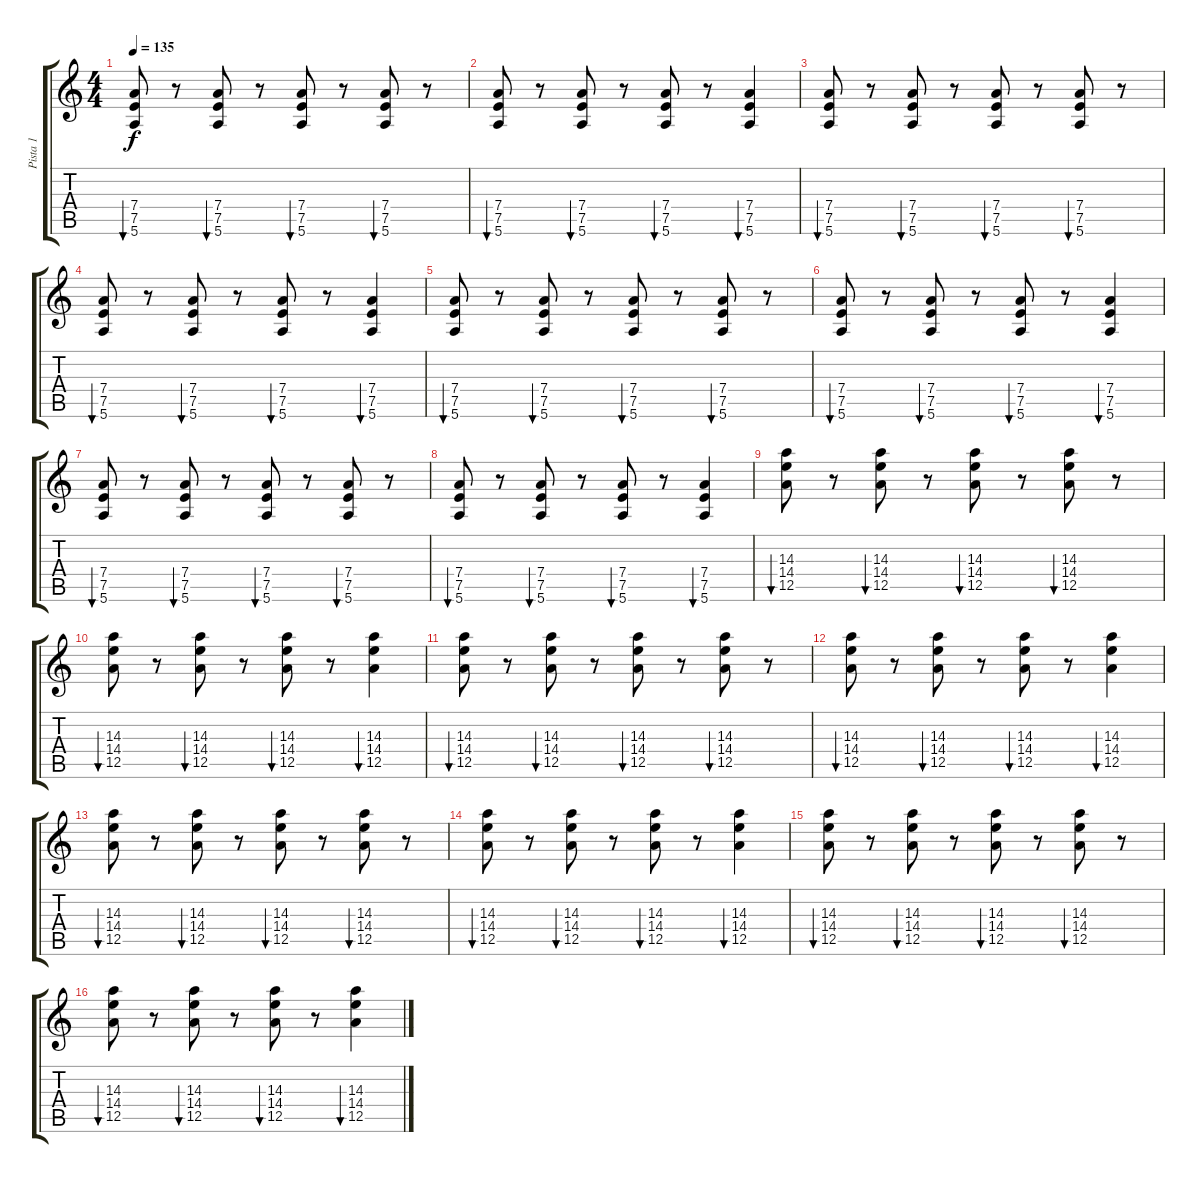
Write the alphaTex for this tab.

\track ("Pista 1" "Pista 1") {instrument overdrivenguitar}
\staff {score tabs}
\tuning (E4 B3 G3 D3 A2 E2) {hide}
\ts (4 4)
\tempo 135
\clef g2
\ks c
(7.4 7.5 5.6).8{bu 30 dy f instrument overdrivenguitar} r.8 (7.4 7.5 5.6).8{bu 30} r.8 (7.4 7.5 5.6).8{bu 30} r.8 (7.4 7.5 5.6).8{bu 30} r.8 |
(7.4 7.5 5.6).8{bu 30} r.8 (7.4 7.5 5.6).8{bu 30} r.8 (7.4 7.5 5.6).8{bu 30} r.8 (7.4 7.5 5.6).4{bu 30} |
(7.4 7.5 5.6).8{bu 30} r.8 (7.4 7.5 5.6).8{bu 30} r.8 (7.4 7.5 5.6).8{bu 30} r.8 (7.4 7.5 5.6).8{bu 30} r.8 |
(7.4 7.5 5.6).8{bu 30} r.8 (7.4 7.5 5.6).8{bu 30} r.8 (7.4 7.5 5.6).8{bu 30} r.8 (7.4 7.5 5.6).4{bu 30} |
(7.4 7.5 5.6).8{bu 30} r.8 (7.4 7.5 5.6).8{bu 30} r.8 (7.4 7.5 5.6).8{bu 30} r.8 (7.4 7.5 5.6).8{bu 30} r.8 |
(7.4 7.5 5.6).8{bu 30} r.8 (7.4 7.5 5.6).8{bu 30} r.8 (7.4 7.5 5.6).8{bu 30} r.8 (7.4 7.5 5.6).4{bu 30} |
(7.4 7.5 5.6).8{bu 30} r.8 (7.4 7.5 5.6).8{bu 30} r.8 (7.4 7.5 5.6).8{bu 30} r.8 (7.4 7.5 5.6).8{bu 30} r.8 |
(7.4 7.5 5.6).8{bu 30} r.8 (7.4 7.5 5.6).8{bu 30} r.8 (7.4 7.5 5.6).8{bu 30} r.8 (7.4 7.5 5.6).4{bu 30} |
(14.3 14.4 12.5).8{bu 30} r.8 (14.3 14.4 12.5).8{bu 30} r.8 (14.3 14.4 12.5).8{bu 30} r.8 (14.3 14.4 12.5).8{bu 30} r.8 |
(14.3 14.4 12.5).8{bu 30} r.8 (14.3 14.4 12.5).8{bu 30} r.8 (14.3 14.4 12.5).8{bu 30} r.8 (14.3 14.4 12.5).4{bu 30} |
(14.3 14.4 12.5).8{bu 30} r.8 (14.3 14.4 12.5).8{bu 30} r.8 (14.3 14.4 12.5).8{bu 30} r.8 (14.3 14.4 12.5).8{bu 30} r.8 |
(14.3 14.4 12.5).8{bu 30} r.8 (14.3 14.4 12.5).8{bu 30} r.8 (14.3 14.4 12.5).8{bu 30} r.8 (14.3 14.4 12.5).4{bu 30} |
(14.3 14.4 12.5).8{bu 30} r.8 (14.3 14.4 12.5).8{bu 30} r.8 (14.3 14.4 12.5).8{bu 30} r.8 (14.3 14.4 12.5).8{bu 30} r.8 |
(14.3 14.4 12.5).8{bu 30} r.8 (14.3 14.4 12.5).8{bu 30} r.8 (14.3 14.4 12.5).8{bu 30} r.8 (14.3 14.4 12.5).4{bu 30} |
(14.3 14.4 12.5).8{bu 30} r.8 (14.3 14.4 12.5).8{bu 30} r.8 (14.3 14.4 12.5).8{bu 30} r.8 (14.3 14.4 12.5).8{bu 30} r.8 |
(14.3 14.4 12.5).8{bu 30} r.8 (14.3 14.4 12.5).8{bu 30} r.8 (14.3 14.4 12.5).8{bu 30} r.8 (14.3 14.4 12.5).4{bu 30}
